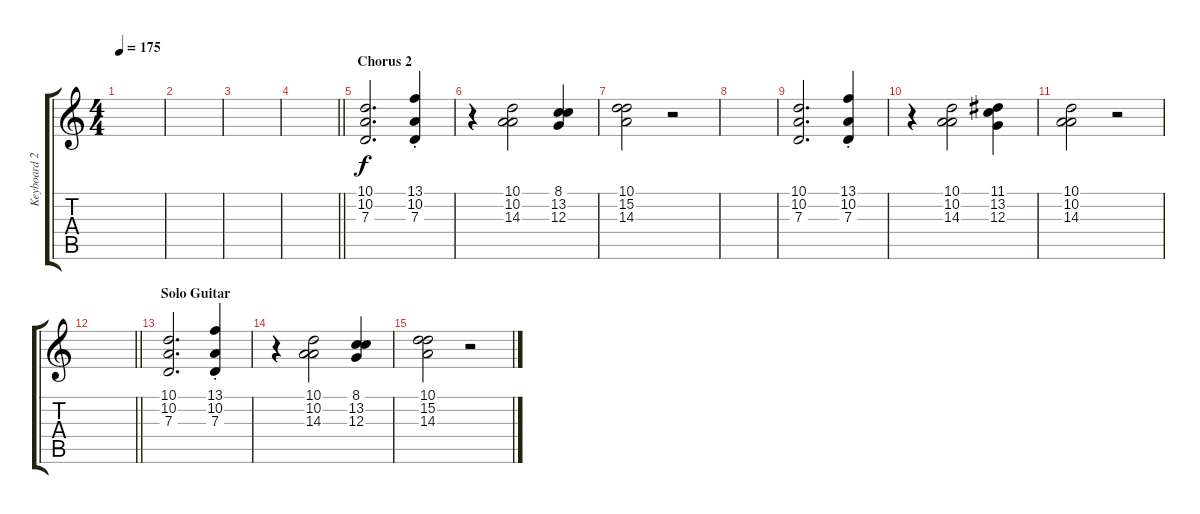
\track ("Keyboard 2" "Keyboard 2") {instrument choiraahs}
\staff {score tabs}
\tuning (E4 B3 G3 D3 A2 E2) {hide}
\ts (4 4)
\tempo 175
\clef g2
\ks c
|
|
|
\barLineRight lightlight
|
\section ("" "Chorus 2")
(10.1 10.2 7.3).2{d dy f} (13.1{st} 10.2 7.3).4 |
r.4 (10.1 10.2 14.3).2 (8.1 13.2 12.3).4 |
(10.1 15.2 14.3).2 r.2 |
|
(10.1 10.2 7.3).2{d} (13.1{st} 10.2 7.3).4 |
r.4 (10.1 10.2 14.3).2 (11.1 13.2 12.3).4 |
(10.1 10.2 14.3).2 r.2 |
\barLineRight lightlight
|
\section ("" "Solo Guitar")
(10.1 10.2 7.3).2{d} (13.1{st} 10.2 7.3).4 |
r.4 (10.1 10.2 14.3).2 (8.1 13.2 12.3).4 |
(10.1 15.2 14.3).2 r.2
